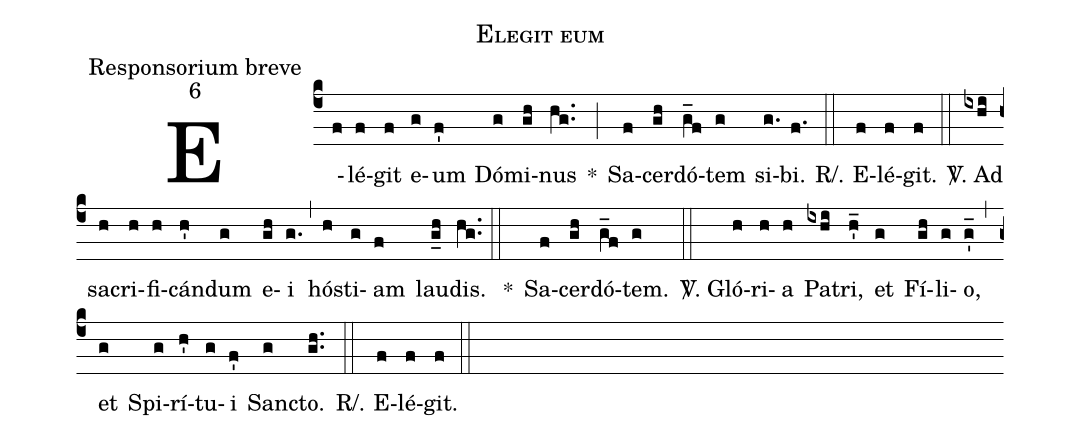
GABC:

name:Elegit eum;
office-part:Responsorium breve;
mode:6;
%%
(c4)E(f)lé(f)git(f) e(g)um(f') Dó(g)mi(gh)nus(hg..) *(;) Sa(f)cer(gh)dó(g_f)tem(g) si(g.)bi.(f.) (::)
R/. E(f)lé(f)git.(f) (::)
<sp>V/</sp>. Ad(ixhi) sa(h)cri(h)fi(h)cán(h')dum(g) e(gh)i(g.) (,) hó(h)sti(g)am(f) lau(g_h)dis.(hg..)  (::)
*() Sa(f)cer(gh)dó(g_f)tem.(g) (::)
 <sp>V/</sp>. Gló(h)ri(h)a(h) Pa(ixhi)tri,(h_') et(g) Fí(gh)li(g)o,(g_') (,) et(g) Spi(g)rí(h')tu(g)i(f') San(g)cto.(gh..) (::)
R/. E(f)lé(f)git.(f) (::)
